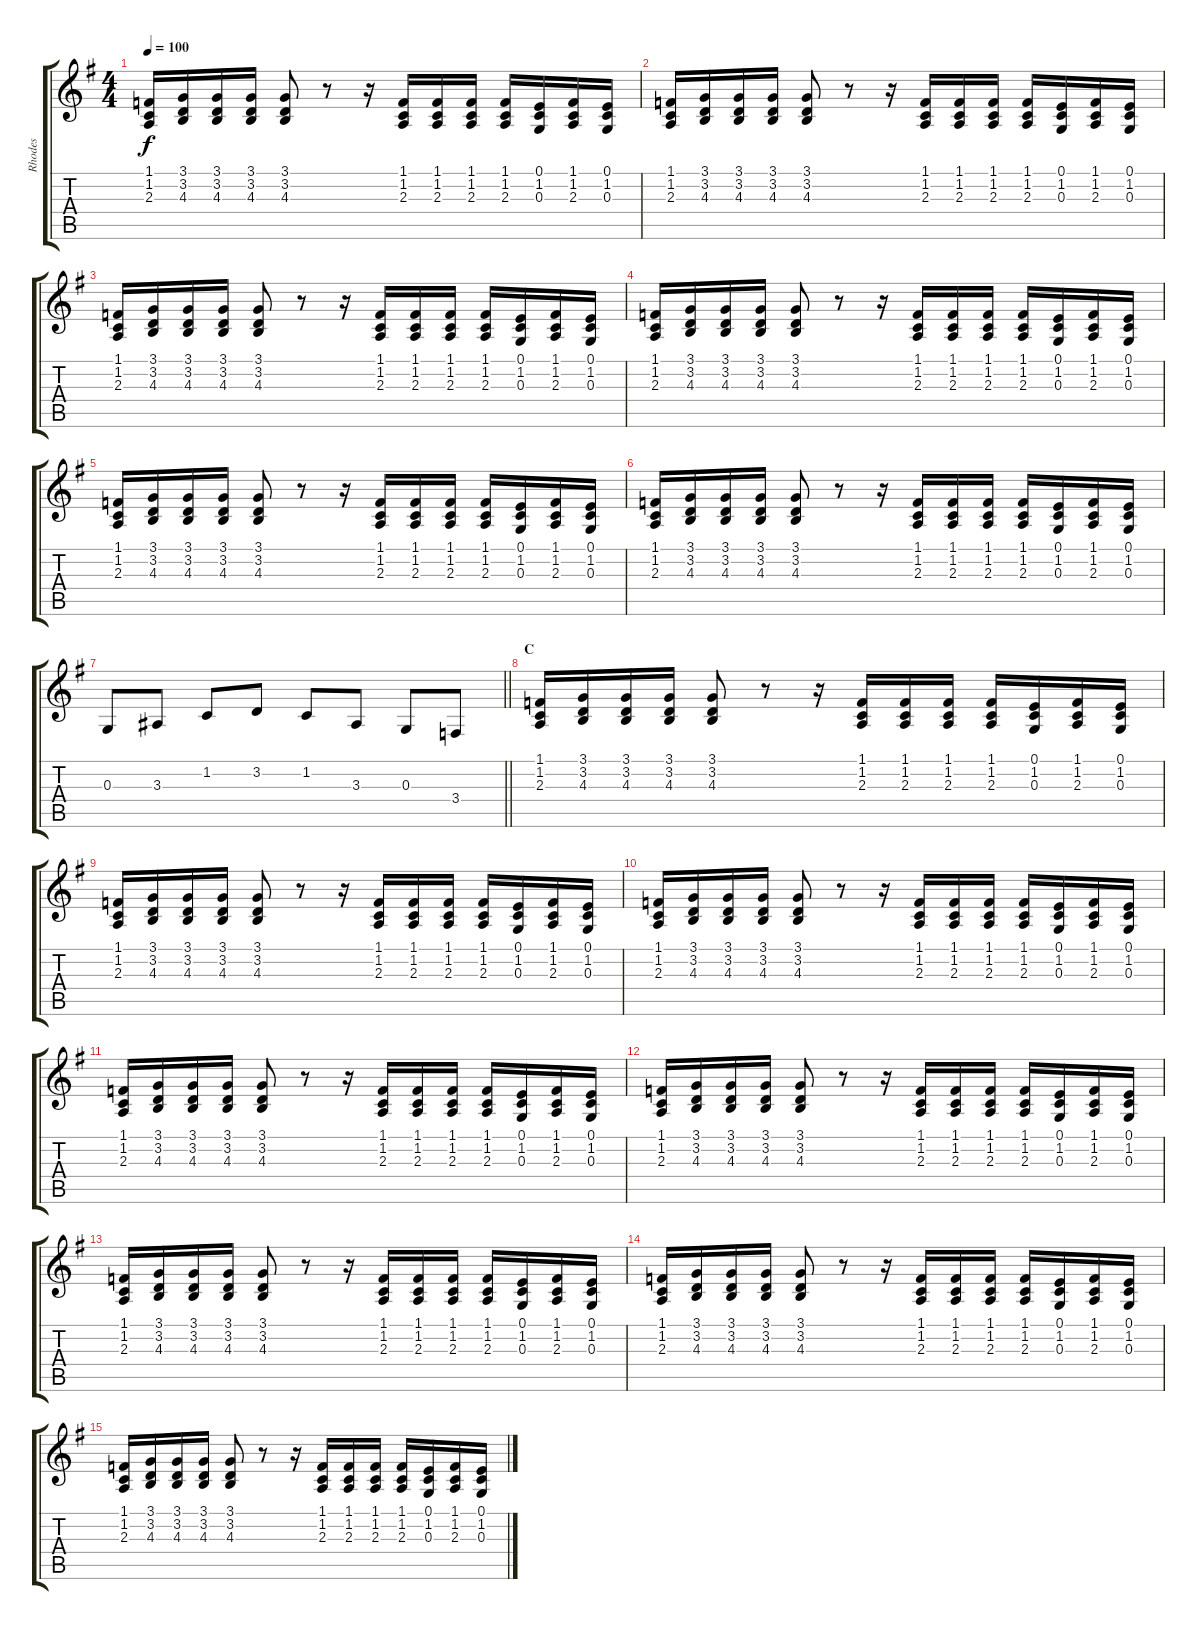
\track ("Rhodes" "Rhodes") {instrument electricpiano1}
\staff {score tabs}
\tuning (E4 B3 G3 D3 A2 E2) {hide}
\ts (4 4)
\tempo 100
\clef g2
\ks g
(1.1 1.2 2.3).16{dy f} (3.1 3.2 4.3).16 (3.1 3.2 4.3).16 (3.1 3.2 4.3).16 (3.1 3.2 4.3).8 r.8 r.16 (1.1 1.2 2.3).16 (1.1 1.2 2.3).16 (1.1 1.2 2.3).16 (1.1 1.2 2.3).16 (0.1 1.2 0.3).16 (1.1 1.2 2.3).16 (0.1 1.2 0.3).16 |
(1.1 1.2 2.3).16 (3.1 3.2 4.3).16 (3.1 3.2 4.3).16 (3.1 3.2 4.3).16 (3.1 3.2 4.3).8 r.8 r.16 (1.1 1.2 2.3).16 (1.1 1.2 2.3).16 (1.1 1.2 2.3).16 (1.1 1.2 2.3).16 (0.1 1.2 0.3).16 (1.1 1.2 2.3).16 (0.1 1.2 0.3).16 |
(1.1 1.2 2.3).16 (3.1 3.2 4.3).16 (3.1 3.2 4.3).16 (3.1 3.2 4.3).16 (3.1 3.2 4.3).8 r.8 r.16 (1.1 1.2 2.3).16 (1.1 1.2 2.3).16 (1.1 1.2 2.3).16 (1.1 1.2 2.3).16 (0.1 1.2 0.3).16 (1.1 1.2 2.3).16 (0.1 1.2 0.3).16 |
(1.1 1.2 2.3).16 (3.1 3.2 4.3).16 (3.1 3.2 4.3).16 (3.1 3.2 4.3).16 (3.1 3.2 4.3).8 r.8 r.16 (1.1 1.2 2.3).16 (1.1 1.2 2.3).16 (1.1 1.2 2.3).16 (1.1 1.2 2.3).16 (0.1 1.2 0.3).16 (1.1 1.2 2.3).16 (0.1 1.2 0.3).16 |
(1.1 1.2 2.3).16 (3.1 3.2 4.3).16 (3.1 3.2 4.3).16 (3.1 3.2 4.3).16 (3.1 3.2 4.3).8 r.8 r.16 (1.1 1.2 2.3).16 (1.1 1.2 2.3).16 (1.1 1.2 2.3).16 (1.1 1.2 2.3).16 (0.1 1.2 0.3).16 (1.1 1.2 2.3).16 (0.1 1.2 0.3).16 |
(1.1 1.2 2.3).16 (3.1 3.2 4.3).16 (3.1 3.2 4.3).16 (3.1 3.2 4.3).16 (3.1 3.2 4.3).8 r.8 r.16 (1.1 1.2 2.3).16 (1.1 1.2 2.3).16 (1.1 1.2 2.3).16 (1.1 1.2 2.3).16 (0.1 1.2 0.3).16 (1.1 1.2 2.3).16 (0.1 1.2 0.3).16 |
\barLineRight lightlight
0.3.8 3.3.8 1.2.8 3.2.8 1.2.8 3.3.8 0.3.8 3.4.8 |
\section ("" "C")
(1.1 1.2 2.3).16 (3.1 3.2 4.3).16 (3.1 3.2 4.3).16 (3.1 3.2 4.3).16 (3.1 3.2 4.3).8 r.8 r.16 (1.1 1.2 2.3).16 (1.1 1.2 2.3).16 (1.1 1.2 2.3).16 (1.1 1.2 2.3).16 (0.1 1.2 0.3).16 (1.1 1.2 2.3).16 (0.1 1.2 0.3).16 |
(1.1 1.2 2.3).16 (3.1 3.2 4.3).16 (3.1 3.2 4.3).16 (3.1 3.2 4.3).16 (3.1 3.2 4.3).8 r.8 r.16 (1.1 1.2 2.3).16 (1.1 1.2 2.3).16 (1.1 1.2 2.3).16 (1.1 1.2 2.3).16 (0.1 1.2 0.3).16 (1.1 1.2 2.3).16 (0.1 1.2 0.3).16 |
(1.1 1.2 2.3).16 (3.1 3.2 4.3).16 (3.1 3.2 4.3).16 (3.1 3.2 4.3).16 (3.1 3.2 4.3).8 r.8 r.16 (1.1 1.2 2.3).16 (1.1 1.2 2.3).16 (1.1 1.2 2.3).16 (1.1 1.2 2.3).16 (0.1 1.2 0.3).16 (1.1 1.2 2.3).16 (0.1 1.2 0.3).16 |
(1.1 1.2 2.3).16 (3.1 3.2 4.3).16 (3.1 3.2 4.3).16 (3.1 3.2 4.3).16 (3.1 3.2 4.3).8 r.8 r.16 (1.1 1.2 2.3).16 (1.1 1.2 2.3).16 (1.1 1.2 2.3).16 (1.1 1.2 2.3).16 (0.1 1.2 0.3).16 (1.1 1.2 2.3).16 (0.1 1.2 0.3).16 |
(1.1 1.2 2.3).16 (3.1 3.2 4.3).16 (3.1 3.2 4.3).16 (3.1 3.2 4.3).16 (3.1 3.2 4.3).8 r.8 r.16 (1.1 1.2 2.3).16 (1.1 1.2 2.3).16 (1.1 1.2 2.3).16 (1.1 1.2 2.3).16 (0.1 1.2 0.3).16 (1.1 1.2 2.3).16 (0.1 1.2 0.3).16 |
(1.1 1.2 2.3).16 (3.1 3.2 4.3).16 (3.1 3.2 4.3).16 (3.1 3.2 4.3).16 (3.1 3.2 4.3).8 r.8 r.16 (1.1 1.2 2.3).16 (1.1 1.2 2.3).16 (1.1 1.2 2.3).16 (1.1 1.2 2.3).16 (0.1 1.2 0.3).16 (1.1 1.2 2.3).16 (0.1 1.2 0.3).16 |
(1.1 1.2 2.3).16 (3.1 3.2 4.3).16 (3.1 3.2 4.3).16 (3.1 3.2 4.3).16 (3.1 3.2 4.3).8 r.8 r.16 (1.1 1.2 2.3).16 (1.1 1.2 2.3).16 (1.1 1.2 2.3).16 (1.1 1.2 2.3).16 (0.1 1.2 0.3).16 (1.1 1.2 2.3).16 (0.1 1.2 0.3).16 |
(1.1 1.2 2.3).16 (3.1 3.2 4.3).16 (3.1 3.2 4.3).16 (3.1 3.2 4.3).16 (3.1 3.2 4.3).8 r.8 r.16 (1.1 1.2 2.3).16 (1.1 1.2 2.3).16 (1.1 1.2 2.3).16 (1.1 1.2 2.3).16 (0.1 1.2 0.3).16 (1.1 1.2 2.3).16 (0.1 1.2 0.3).16
